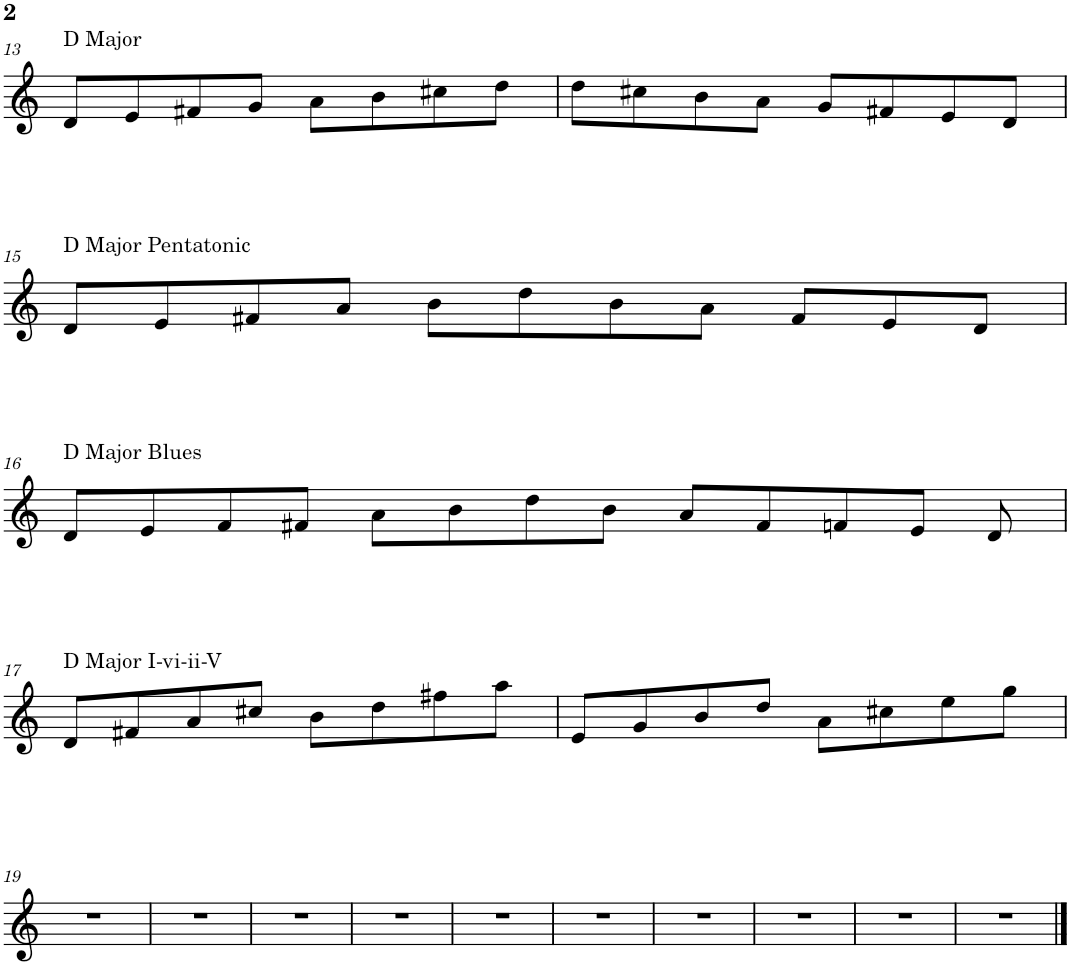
**kern
*part1
*staff1
*I"Tenor Saxophone
*I'T. Sax.
!!LO:PB:g=z
*clefG2
*Trd8c14
*k[]
*M4/4
=13
!LO:TX:a:t=D Major
8d/L
8e/
8f#X/
8g/J
8a\L
8b\
8cc#X\
8dd\J
=14
8dd\L
8cc#X\
8b\
8a\J
8g/L
8f#X/
8e/
8d/J
!!LO:LB:g=z
=15
!LO:TX:a:t=D Major Pentatonic
8d/L
8e/
8f#X/
8a/J
8b\L
8dd\
8b\
8a\J
8f#/L
8e/
8d/J
!!LO:LB:g=z
=16
!LO:TX:a:t=D Major Blues
8d/L
8e/
8f/
8f#X/J
8a\L
8b\
8dd\
8b\J
8a/L
8f#/
8fn/
8e/J
8d/
!!LO:LB:g=z
=17
!LO:TX:a:t=D Major I-vi-ii-V
8d/L
8f#X/
8a/
8cc#X/J
8b\L
8dd\
8ff#X\
8aa\J
=18
8e/L
8g/
8b/
8dd/J
8a\L
8cc#X\
8ee\
8gg\J
!!LO:LB:g=z
=19
1r
=20
1r
=21
1r
=22
1r
=23
1r
=24
1r
=25
1r
=26
1r
=27
1r
=28
1r
==
*-
